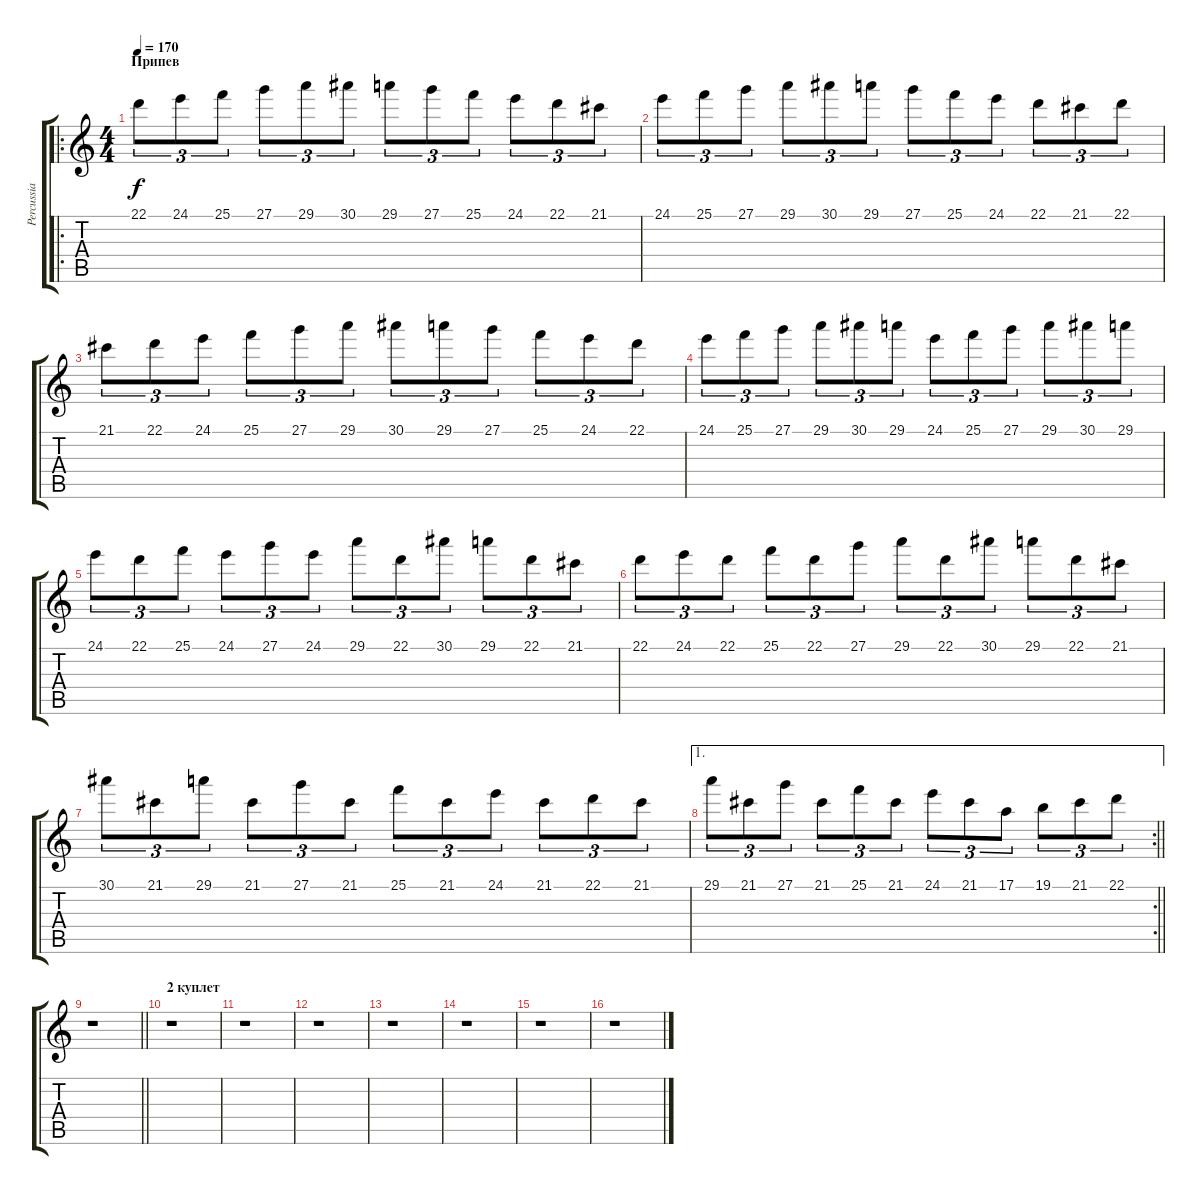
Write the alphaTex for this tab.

\track ("Percussia " "Percussia ") {instrument musicbox}
\staff {score tabs}
\tuning (E4 B3 G3 D3 A2 E2) {hide}
\ro
\ts (4 4)
\section ("" "Припев")
\tempo 170
\clef g2
\ks c
22.1.8{tu (3 2) dy f} 24.1.8{tu (3 2)} 25.1.8{tu (3 2)} 27.1.8{tu (3 2)} 29.1.8{tu (3 2)} 30.1.8{tu (3 2)} 29.1.8{tu (3 2)} 27.1.8{tu (3 2)} 25.1.8{tu (3 2)} 24.1.8{tu (3 2)} 22.1.8{tu (3 2)} 21.1.8{tu (3 2)} |
24.1.8{tu (3 2)} 25.1.8{tu (3 2)} 27.1.8{tu (3 2)} 29.1.8{tu (3 2)} 30.1.8{tu (3 2)} 29.1.8{tu (3 2)} 27.1.8{tu (3 2)} 25.1.8{tu (3 2)} 24.1.8{tu (3 2)} 22.1.8{tu (3 2)} 21.1.8{tu (3 2)} 22.1.8{tu (3 2)} |
21.1.8{tu (3 2)} 22.1.8{tu (3 2)} 24.1.8{tu (3 2)} 25.1.8{tu (3 2)} 27.1.8{tu (3 2)} 29.1.8{tu (3 2)} 30.1.8{tu (3 2)} 29.1.8{tu (3 2)} 27.1.8{tu (3 2)} 25.1.8{tu (3 2)} 24.1.8{tu (3 2)} 22.1.8{tu (3 2)} |
24.1.8{tu (3 2)} 25.1.8{tu (3 2)} 27.1.8{tu (3 2)} 29.1.8{tu (3 2)} 30.1.8{tu (3 2)} 29.1.8{tu (3 2)} 24.1.8{tu (3 2)} 25.1.8{tu (3 2)} 27.1.8{tu (3 2)} 29.1.8{tu (3 2)} 30.1.8{tu (3 2)} 29.1.8{tu (3 2)} |
24.1.8{tu (3 2)} 22.1.8{tu (3 2)} 25.1.8{tu (3 2)} 24.1.8{tu (3 2)} 27.1.8{tu (3 2)} 24.1.8{tu (3 2)} 29.1.8{tu (3 2)} 22.1.8{tu (3 2)} 30.1.8{tu (3 2)} 29.1.8{tu (3 2)} 22.1.8{tu (3 2)} 21.1.8{tu (3 2)} |
22.1.8{tu (3 2)} 24.1.8{tu (3 2)} 22.1.8{tu (3 2)} 25.1.8{tu (3 2)} 22.1.8{tu (3 2)} 27.1.8{tu (3 2)} 29.1.8{tu (3 2)} 22.1.8{tu (3 2)} 30.1.8{tu (3 2)} 29.1.8{tu (3 2)} 22.1.8{tu (3 2)} 21.1.8{tu (3 2)} |
30.1.8{tu (3 2)} 21.1.8{tu (3 2)} 29.1.8{tu (3 2)} 21.1.8{tu (3 2)} 27.1.8{tu (3 2)} 21.1.8{tu (3 2)} 25.1.8{tu (3 2)} 21.1.8{tu (3 2)} 24.1.8{tu (3 2)} 21.1.8{tu (3 2)} 22.1.8{tu (3 2)} 21.1.8{tu (3 2)} |
\ae 1
\rc 2
\barLineRight lightlight
29.1.8{tu (3 2)} 21.1.8{tu (3 2)} 27.1.8{tu (3 2)} 21.1.8{tu (3 2)} 25.1.8{tu (3 2)} 21.1.8{tu (3 2)} 24.1.8{tu (3 2)} 21.1.8{tu (3 2)} 17.1.8{tu (3 2)} 19.1.8{tu (3 2)} 21.1.8{tu (3 2)} 22.1.8{tu (3 2)} |
\barLineRight lightlight
r.1 |
\section ("" "2 куплет")
r.1 |
r.1 |
r.1 |
r.1 |
r.1 |
r.1 |
r.1
